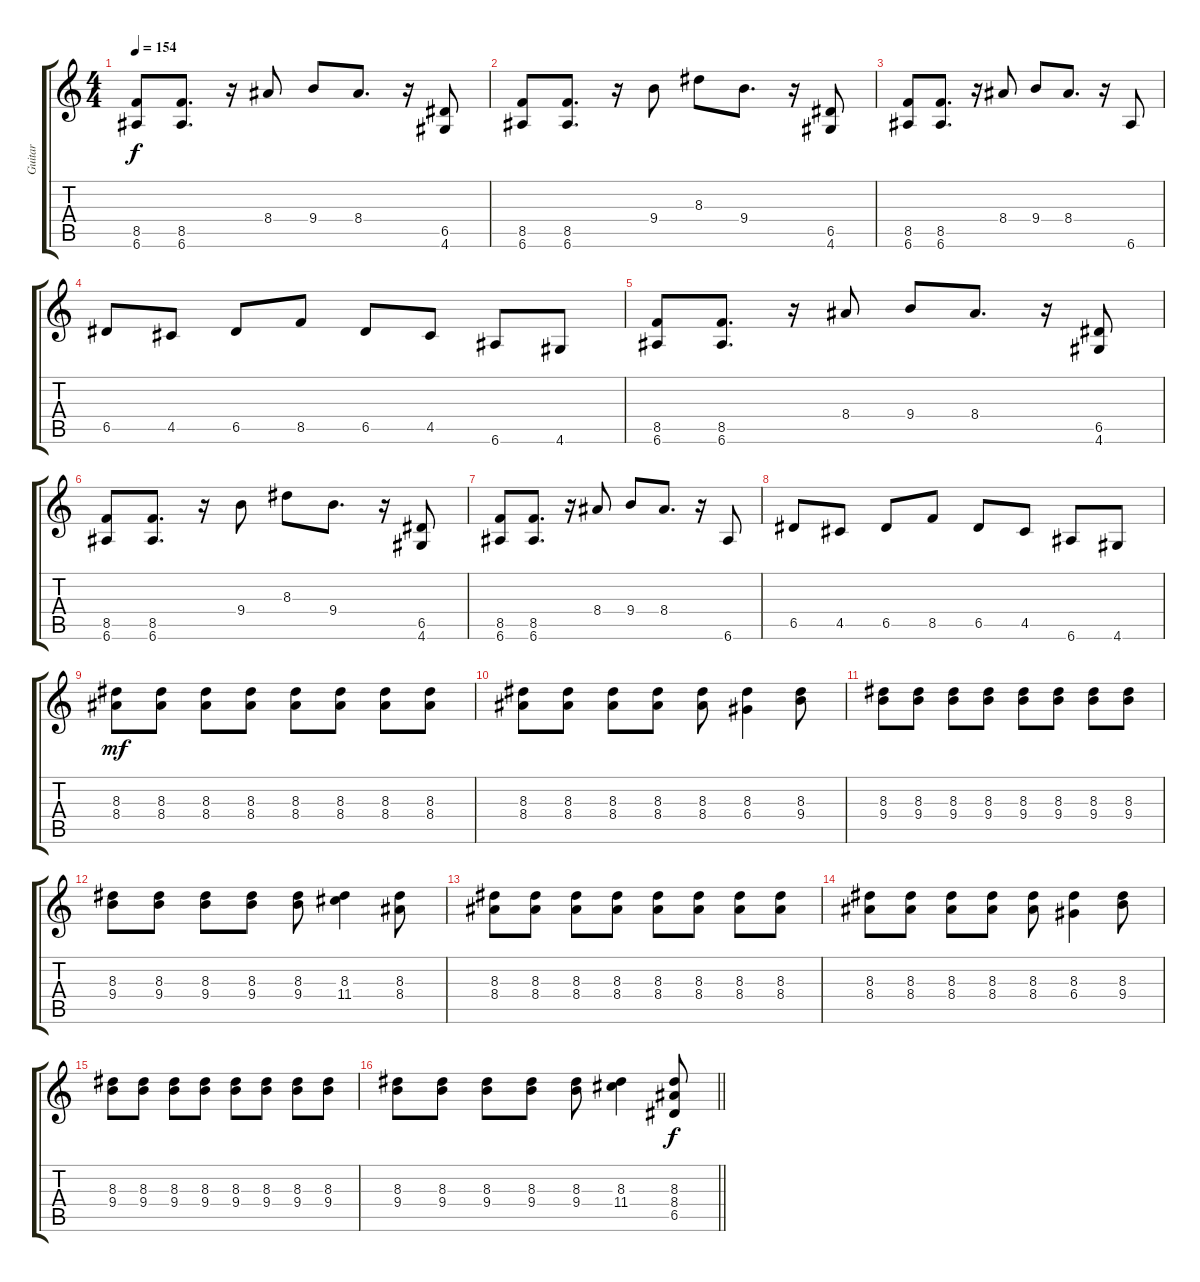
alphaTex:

\track ("Guitar" "Guitar") {instrument distortionguitar}
\staff {score tabs}
\tuning (E4 B3 G3 D3 A2 E2) {hide}
\ts (4 4)
\tempo 154
\clef g2
\ks c
(8.5 6.6).8{dy f} (8.5 6.6).8{d} r.16 8.4.8 9.4.8 8.4.8{d} r.16 (6.5 4.6).8 |
(8.5 6.6).8 (8.5 6.6).8{d} r.16 9.4.8 8.3.8 9.4.8{d} r.16 (6.5 4.6).8 |
(8.5 6.6).8 (8.5 6.6).8{d} r.16 8.4.8 9.4.8 8.4.8{d} r.16 6.6.8 |
6.5.8 4.5.8 6.5.8 8.5.8 6.5.8 4.5.8 6.6.8 4.6.8 |
(8.5 6.6).8 (8.5 6.6).8{d} r.16 8.4.8 9.4.8 8.4.8{d} r.16 (6.5 4.6).8 |
(8.5 6.6).8 (8.5 6.6).8{d} r.16 9.4.8 8.3.8 9.4.8{d} r.16 (6.5 4.6).8 |
(8.5 6.6).8 (8.5 6.6).8{d} r.16 8.4.8 9.4.8 8.4.8{d} r.16 6.6.8 |
6.5.8 4.5.8 6.5.8 8.5.8 6.5.8 4.5.8 6.6.8 4.6.8 |
(8.3 8.4).8{dy mf} (8.3 8.4).8 (8.3 8.4).8 (8.3 8.4).8 (8.3 8.4).8 (8.3 8.4).8 (8.3 8.4).8 (8.3 8.4).8 |
(8.3 8.4).8 (8.3 8.4).8 (8.3 8.4).8 (8.3 8.4).8 (8.3 8.4).8 (8.3 6.4).4 (8.3 9.4).8 |
(8.3 9.4).8 (8.3 9.4).8 (8.3 9.4).8 (8.3 9.4).8 (8.3 9.4).8 (8.3 9.4).8 (8.3 9.4).8 (8.3 9.4).8 |
(8.3 9.4).8 (8.3 9.4).8 (8.3 9.4).8 (8.3 9.4).8 (8.3 9.4).8 (8.3 11.4).4 (8.3 8.4).8 |
(8.3 8.4).8 (8.3 8.4).8 (8.3 8.4).8 (8.3 8.4).8 (8.3 8.4).8 (8.3 8.4).8 (8.3 8.4).8 (8.3 8.4).8 |
(8.3 8.4).8 (8.3 8.4).8 (8.3 8.4).8 (8.3 8.4).8 (8.3 8.4).8 (8.3 6.4).4 (8.3 9.4).8 |
(8.3 9.4).8 (8.3 9.4).8 (8.3 9.4).8 (8.3 9.4).8 (8.3 9.4).8 (8.3 9.4).8 (8.3 9.4).8 (8.3 9.4).8 |
\barLineRight lightlight
(8.3 9.4).8 (8.3 9.4).8 (8.3 9.4).8 (8.3 9.4).8 (8.3 9.4).8 (8.3 11.4).4 (8.3 8.4 6.5).8{dy f}
